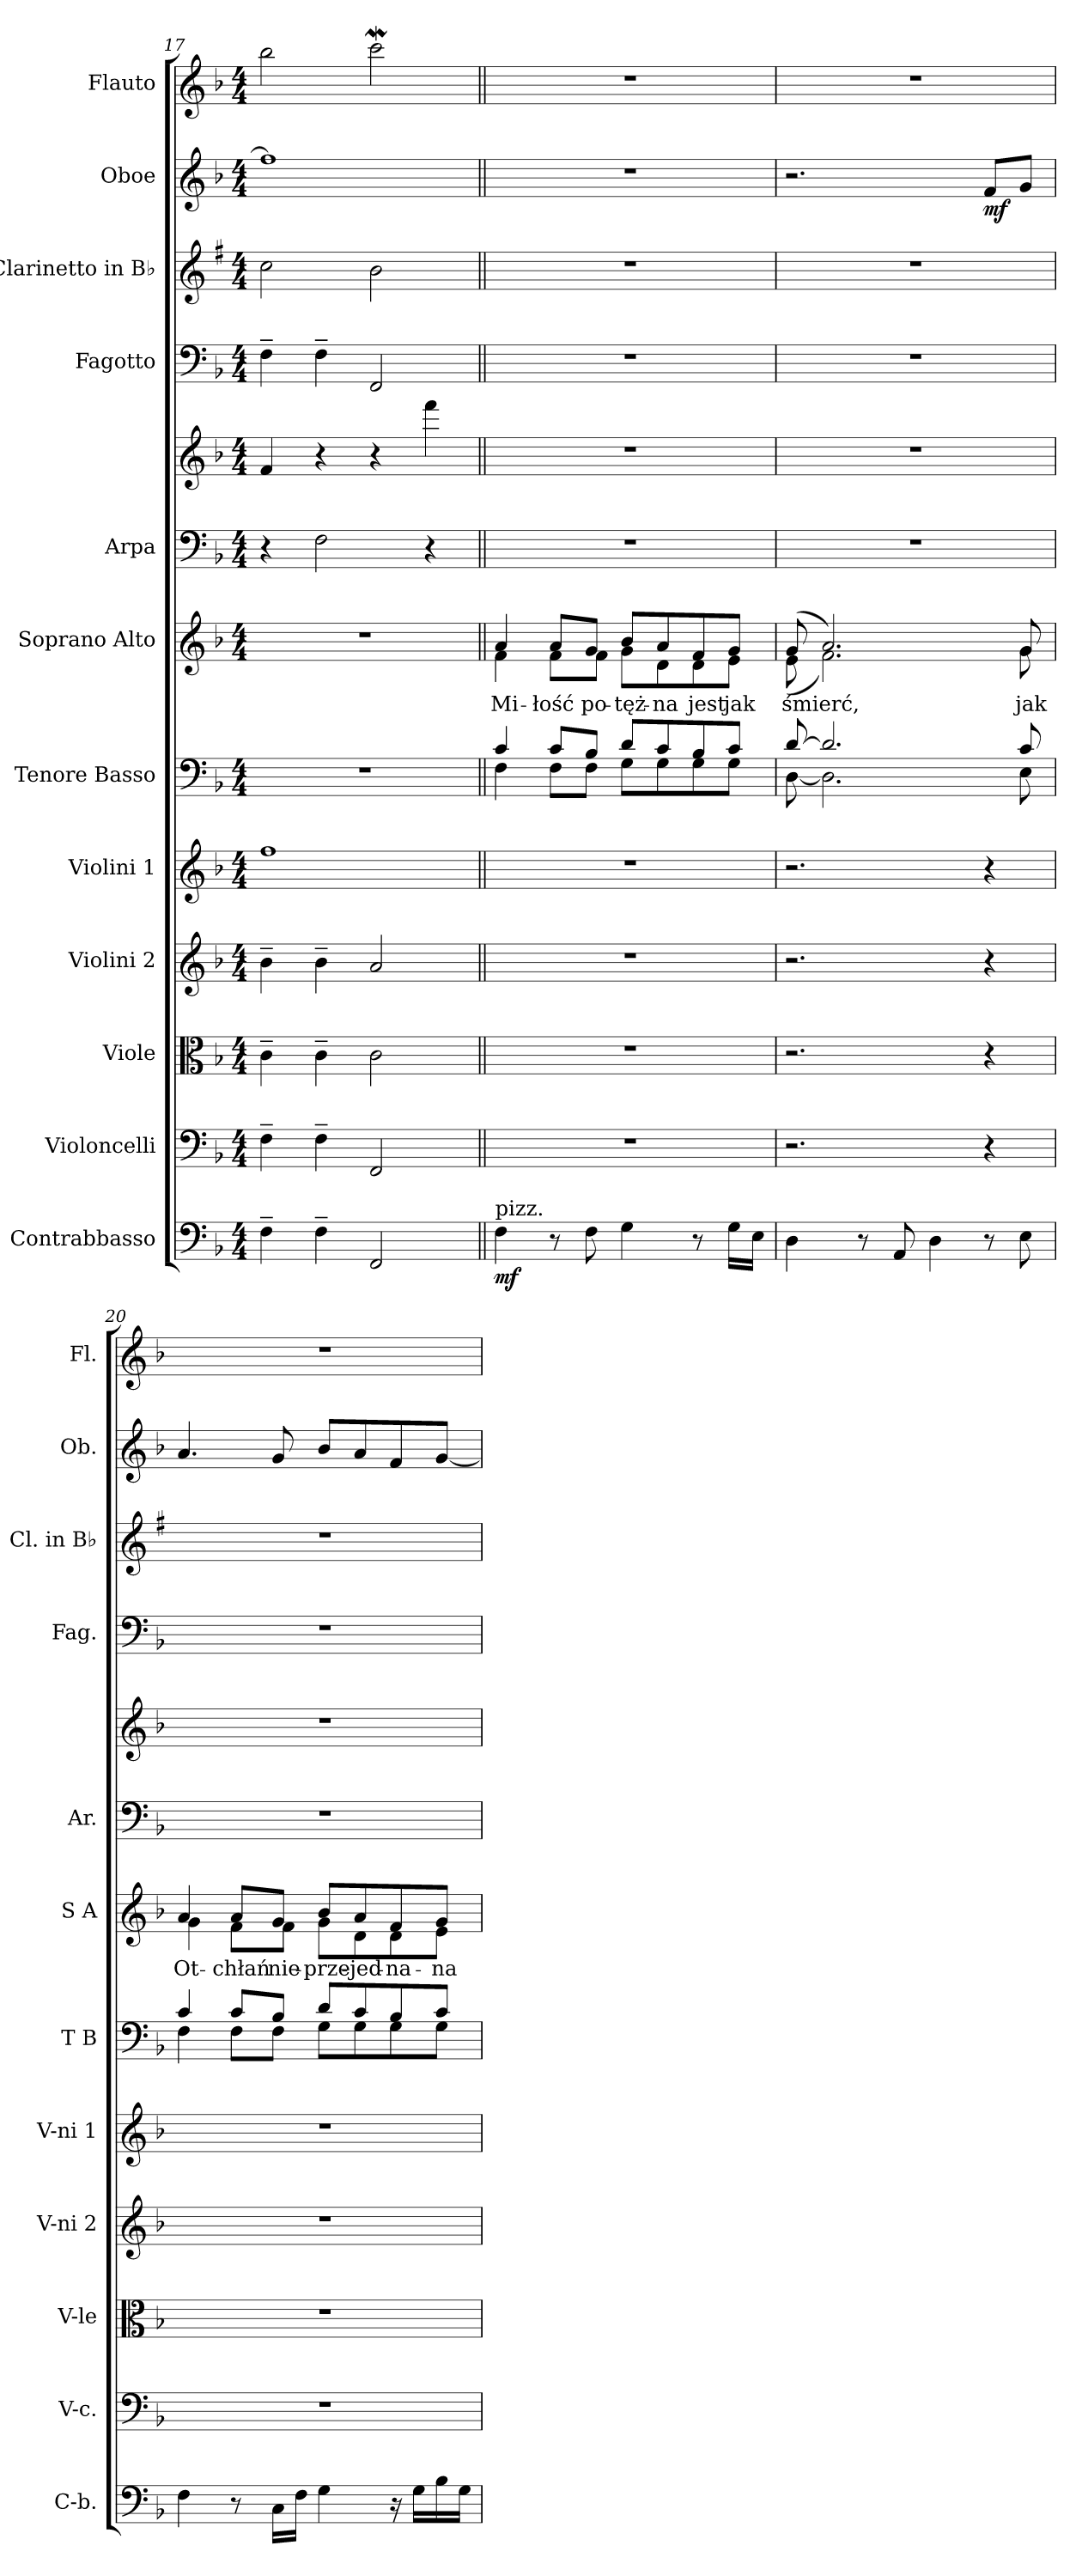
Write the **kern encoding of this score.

**kern	**dynam	**kern	**kern	**kern	**kern	**kern	**kern	**text	**kern	**kern	**kern	**kern	**kern	**dynam	**kern
*part12	*part12	*part11	*part10	*part9	*part8	*part7	*part6	*part6	*part5	*part5	*part4	*part3	*part2	*part2	*part1
*staff13	*staff13	*staff12	*staff11	*staff10	*staff9	*staff8	*staff7	*staff7	*staff6	*staff5	*staff4	*staff3	*staff2	*staff2	*staff1
*I"Contrabbasso	*	*I"Violoncelli	*I"Viole	*I"Violini 2	*I"Violini 1	*I"Tenore Basso	*I"Soprano Alto	*	*I"Arpa	*	*I"Fagotto	*I"Clarinetto in B♭	*I"Oboe	*	*I"Flauto
*I'C-b.	*	*I'V-c.	*I'V-le	*I'V-ni 2	*I'V-ni 1	*I'T B	*I'S A	*	*I'Ar.	*	*I'Fag.	*I'Cl. in B♭	*I'Ob.	*	*I'Fl.
*clefF4	*	*clefF4	*clefC3	*clefG2	*clefG2	*clefF4	*clefG2	*	*clefF4	*clefG2	*clefF4	*clefG2	*clefG2	*	*clefG2
*	*	*	*	*	*	*	*	*	*	*	*	*ITrd1c2	*	*	*
*k[b-]	*	*k[b-]	*k[b-]	*k[b-]	*k[b-]	*k[b-]	*k[b-]	*	*k[b-]	*k[b-]	*k[b-]	*k[b-]	*k[b-]	*	*k[b-]
*M4/4	*	*M4/4	*M4/4	*M4/4	*M4/4	*M4/4	*M4/4	*	*M4/4	*M4/4	*M4/4	*M4/4	*M4/4	*	*M4/4
=17	=17	=17	=17	=17	=17	=17	=17	=17	=17	=17	=17	=17	=17	=17	=17
4F~	.	4F~	4c~	4b-~	1ff	1r	1r	.	4r	4f	4F~	2b-	1ff]	.	2bb-
4F~	.	4F~	4c~	4b-~	.	.	.	.	2F	4r	4F~	.	.	.	.
2FF	.	2FF	2c	2a	.	.	.	.	.	4r	2FF	2a	.	.	2cccW
.	.	.	.	.	.	.	.	.	4r	4fff	.	.	.	.	.
=18||	=18||	=18||	=18||	=18||	=18||	=18||	=18||	=18||	=18||	=18||	=18||	=18||	=18||	=18||	=18||
*	*	*	*	*	*	*^	*^	*	*	*	*	*	*	*	*
!LO:TX:a:t=pizz.	!	!	!	!	!	!	!	!	!	!	!	!	!	!	!	!	!
4F	mf	1r	1r	1r	1r	4c	4F	4a	4f	Mi-	1r	1r	1r	1r	1r	.	1r
8r	.	.	.	.	.	8cL	8FL	8aL	8fL	-łość	.	.	.	.	.	.	.
8F	.	.	.	.	.	8B-J	8FJ	8gJ	8fJ	po-	.	.	.	.	.	.	.
4G	.	.	.	.	.	8dL	8GL	8b-L	8gL	-tęż-	.	.	.	.	.	.	.
.	.	.	.	.	.	8c	8G	8a	8d	-na	.	.	.	.	.	.	.
8r	.	.	.	.	.	8B-	8G	8f	8d	jest	.	.	.	.	.	.	.
16GLL	.	.	.	.	.	8cJ	8GJ	8gJ	8eJ	jak	.	.	.	.	.	.	.
16EJJ	.	.	.	.	.	.	.	.	.	.	.	.	.	.	.	.	.
=19	=19	=19	=19	=19	=19	=19	=19	=19	=19	=19	=19	=19	=19	=19	=19	=19	=19
4D	.	2.r	2.r	2.r	2.r	[8d	[8D	(8g	(8e	śmierć,	1r	1r	1r	1r	2.r	.	1r
.	.	.	.	.	.	2.d]	2.D]	2.a)	2.f)	.	.	.	.	.	.	.	.
8r	.	.	.	.	.	.	.	.	.	.	.	.	.	.	.	.	.
8AA	.	.	.	.	.	.	.	.	.	.	.	.	.	.	.	.	.
4D	.	.	.	.	.	.	.	.	.	.	.	.	.	.	.	.	.
8r	.	4r	4r	4r	4r	.	.	.	.	.	.	.	.	.	8fL	mf	.
8E	.	.	.	.	.	8c	8E	8g	8g	jak	.	.	.	.	8gJ	.	.
=20	=20	=20	=20	=20	=20	=20	=20	=20	=20	=20	=20	=20	=20	=20	=20	=20	=20
4F	.	1r	1r	1r	1r	4c	4F	4a	4g	Ot-	1r	1r	1r	1r	4.a	.	1r
8r	.	.	.	.	.	8cL	8FL	8aL	8fL	-chłań	.	.	.	.	.	.	.
16CLL	.	.	.	.	.	8B-J	8FJ	8gJ	8fJ	nie-	.	.	.	.	8g	.	.
16FJJ	.	.	.	.	.	.	.	.	.	.	.	.	.	.	.	.	.
4G	.	.	.	.	.	8dL	8GL	8b-L	8gL	-prze-	.	.	.	.	8b-L	.	.
.	.	.	.	.	.	8c	8G	8a	8d	-jed-	.	.	.	.	8a	.	.
16r	.	.	.	.	.	8B-	8G	8f	8d	-na-	.	.	.	.	8f	.	.
16GLL	.	.	.	.	.	.	.	.	.	.	.	.	.	.	.	.	.
16B-	.	.	.	.	.	8cJ	8GJ	8gJ	8eJ	-na	.	.	.	.	[8gJ	.	.
16GJJ	.	.	.	.	.	.	.	.	.	.	.	.	.	.	.	.	.
*	*	*	*	*	*	*v	*v	*	*	*	*	*	*	*	*	*	*
*	*	*	*	*	*	*	*v	*v	*	*	*	*	*	*	*	*
=	=	=	=	=	=	=	=	=	=	=	=	=	=	=	=
*-	*-	*-	*-	*-	*-	*-	*-	*-	*-	*-	*-	*-	*-	*-	*-
